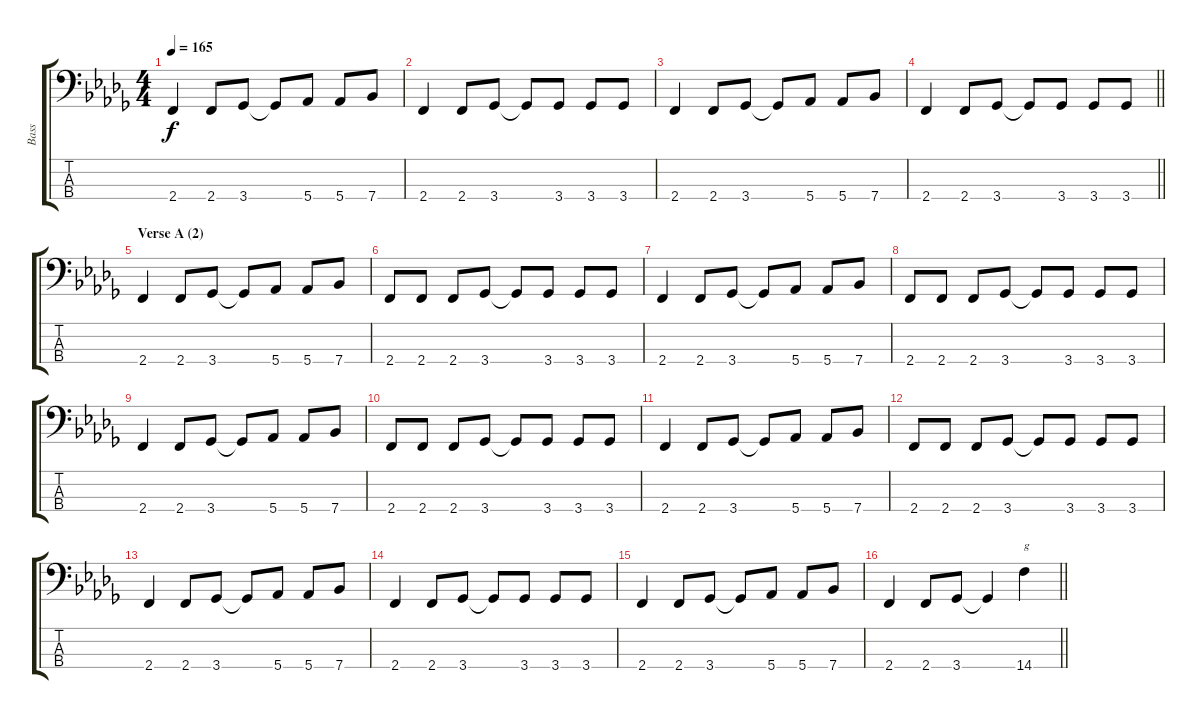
\track ("Bass" "Bass") {instrument electricbasspick}
\staff {score tabs}
\tuning (Gb2 Db2 Ab1 Eb1) {hide}
\ts (4 4)
\tempo 165
\clef f4
\ks bbminor
2.4.4{dy f} 2.4.8 3.4.8 3.4{t}.8 5.4.8 5.4.8 7.4.8 |
2.4.4 2.4.8 3.4.8 3.4{t}.8 3.4.8 3.4.8 3.4.8 |
2.4.4 2.4.8 3.4.8 3.4{t}.8 5.4.8 5.4.8 7.4.8 |
\barLineRight lightlight
2.4.4 2.4.8 3.4.8 3.4{t}.8 3.4.8 3.4.8 3.4.8 |
\section ("" "Verse A (2)")
2.4.4 2.4.8 3.4.8 3.4{t}.8 5.4.8 5.4.8 7.4.8 |
2.4.8 2.4.8 2.4.8 3.4.8 3.4{t}.8 3.4.8 3.4.8 3.4.8 |
2.4.4 2.4.8 3.4.8 3.4{t}.8 5.4.8 5.4.8 7.4.8 |
2.4.8 2.4.8 2.4.8 3.4.8 3.4{t}.8 3.4.8 3.4.8 3.4.8 |
2.4.4 2.4.8 3.4.8 3.4{t}.8 5.4.8 5.4.8 7.4.8 |
2.4.8 2.4.8 2.4.8 3.4.8 3.4{t}.8 3.4.8 3.4.8 3.4.8 |
2.4.4 2.4.8 3.4.8 3.4{t}.8 5.4.8 5.4.8 7.4.8 |
2.4.8 2.4.8 2.4.8 3.4.8 3.4{t}.8 3.4.8 3.4.8 3.4.8 |
2.4.4 2.4.8 3.4.8 3.4{t}.8 5.4.8 5.4.8 7.4.8 |
2.4.4 2.4.8 3.4.8 3.4{t}.8 3.4.8 3.4.8 3.4.8 |
2.4.4 2.4.8 3.4.8 3.4{t}.8 5.4.8 5.4.8 7.4.8 |
\barLineRight lightlight
2.4.4 2.4.8 3.4.8 3.4{t}.4 14.4.4{txt "g"}
